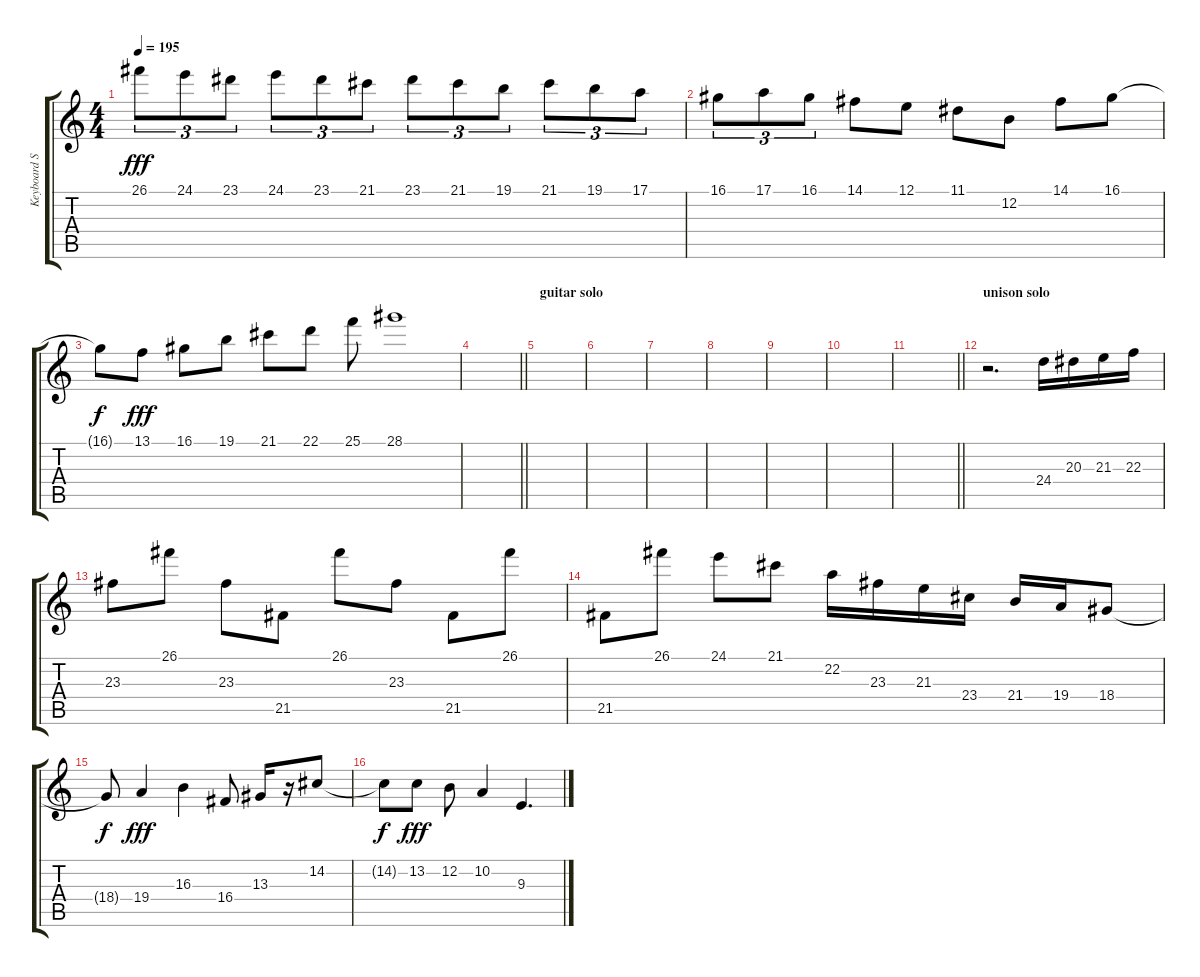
\track ("Keyboard Solo" "Keyboard S") {instrument lead1square}
\staff {score tabs}
\tuning (E4 B3 G3 D3 A2 E2) {hide}
\ts (4 4)
\tempo 195
\clef g2
\ks c
26.1.8{tu (3 2) dy fff} 24.1.8{tu (3 2)} 23.1.8{tu (3 2)} 24.1.8{tu (3 2)} 23.1.8{tu (3 2)} 21.1.8{tu (3 2)} 23.1.8{tu (3 2)} 21.1.8{tu (3 2)} 19.1.8{tu (3 2)} 21.1.8{tu (3 2)} 19.1.8{tu (3 2)} 17.1.8{tu (3 2)} |
16.1.8{tu (3 2)} 17.1.8{tu (3 2)} 16.1.8{tu (3 2)} 14.1.8 12.1.8 11.1.8 12.2.8 14.1.8 16.1.8 |
16.1{t}.8{dy f} 13.1.8{dy fff} 16.1.8 19.1.8 21.1.8 22.1.8 25.1.8 28.1.1 |
\barLineRight lightlight
|
\section ("" "guitar solo")
|
|
|
|
|
|
\barLineRight lightlight
|
\section ("" "unison solo")
r.2{d} 24.4.16 20.3.16 21.3.16 22.3.16 |
23.3.8 26.1.8 23.3.8 21.5.8 26.1.8 23.3.8 21.5.8 26.1.8 |
21.5.8 26.1.8 24.1.8 21.1.8 22.2.16 23.3.16 21.3.16 23.4.16 21.4.16 19.4.16 18.4.8 |
18.4{t}.8{dy f} 19.4.4{dy fff} 16.3.4 16.4.8 13.3.16 r.16 14.2.8 |
14.2{t}.8{dy f} 13.2.8{dy fff} 12.2.8 10.2.4 9.3.4{d}
